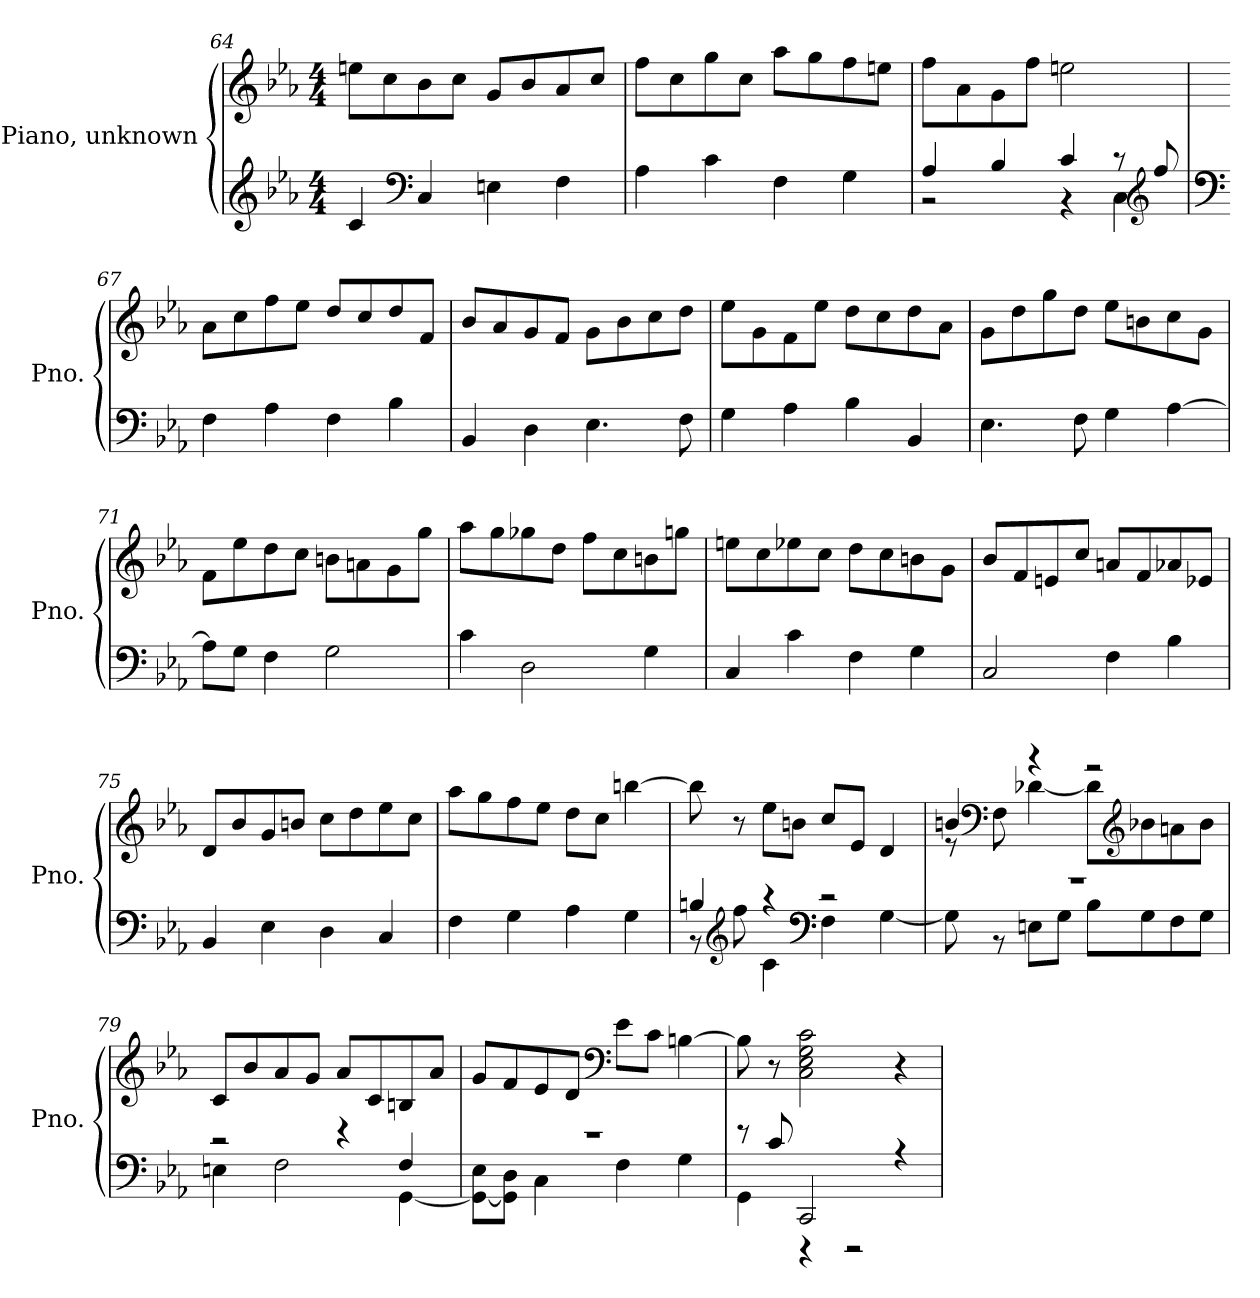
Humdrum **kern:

**kern	**kern
*part1	*part1
*staff2	*staff1
*I"Piano, unknown	*
*I'Pno.	*
*clefG2	*clefG2
*k[b-e-a-]	*k[b-e-a-]
*M4/4	*M4/4
=64	=64
4c/	8een\L
.	8cc\
*clefF4	*
4C/	8b-\
.	8cc\J
4En\	8g/L
.	8b-/
4F\	8a-/
.	8cc/J
!!LO:LB:g=z
=65	=65
4A-\	8ff\L
.	8cc\
4c\	8gg\
.	8cc\J
4F\	8aa-\L
.	8gg\
4G\	8ff\
.	8een\J
=66	=66
*^	*
4A-/	2r	8ff\L
.	.	8a-\
4B-/	.	8g\
.	.	8ff\J
4c/	4r	2een\
8r	4C\	.
*clefG2	*	*
8ff/	.	.
*v	*v	*
=67	=67
*clefF4	*
4F\	8a-\L
.	8cc\
4A-\	8ff\
.	8ee-\J
4F\	8dd/L
.	8cc/
4B-\	8dd/
.	8f/J
=68	=68
4BB-/	8b-/L
.	8a-/
4D\	8g/
.	8f/J
4.E-\	8g\L
.	8b-\
.	8cc\
8F\	8dd\J
!!LO:LB:g=z
=69	=69
4G\	8ee-\L
.	8g\
4A-\	8f\
.	8ee-\J
4B-\	8dd\L
.	8cc\
4BB-/	8dd\
.	8a-\J
=70	=70
4.E-\	8g\L
.	8dd\
.	8gg\
8F\	8dd\J
4G\	8ee-\L
.	8bn\
[4A-\	8cc\
.	8g\J
=71	=71
8A-\L]	8f\L
8G\J	8ee-\
4F\	8dd\
.	8cc\J
2G\	8bn\L
.	8an\
.	8g\
.	8gg\J
=72	=72
4c\	8aa-\L
.	8gg\
2D\	8gg-X\
.	8dd\J
.	8ff\L
.	8cc\
4G\	8bn\
.	8ggn\J
!!LO:LB:g=z
=73	=73
4C/	8een\L
.	8cc\
4c\	8ee-X\
.	8cc\J
4F\	8dd\L
.	8cc\
4G\	8bn\
.	8g\J
=74	=74
2C/	8b-/L
.	8f/
.	8en/
.	8cc/J
4F\	8an/L
.	8f/
4B-\	8a-X/
.	8e-X/J
=75	=75
4BB-/	8d/L
.	8b-/
4E-\	8g/
.	8bn/J
4D\	8cc\L
.	8dd\
4C/	8ee-\
.	8cc\J
=76	=76
4F\	8aa-\L
.	8gg\
4G\	8ff\
.	8ee-\J
4A-\	8dd\L
.	8cc\J
4G\	[4bbn\
!!LO:PB:g=z
=77	=77
*^	*
4Bn/	8r	8bb\]
*clefG2	*	*
.	8ff\	8r
4r	4c\	8ee-\L
.	.	8bn\J
*clefF4	*	*
2r	4F\	8cc/L
.	.	8e-/J
.	[4G\	4d/
=78	=78	=78
*	*	*^
1r	8G\]	4bn/	8r
*	*	*clefF4	*
.	8r	.	8F\
.	8En\L	4r	[4d-X\
.	8G\J	.	.
.	8B-\L	2r	8d-\L]
*	*	*clefG2	*
.	8G\	.	8b-X\
.	8F\	.	8an\
.	8G\J	.	8b-\J
*	*	*v	*v
=79	=79	=79
2r	4En\	8c/L
.	.	8b-/
.	2F\	8a-/
.	.	8g/J
4r	.	8a-/L
.	.	8c/
4F/	[4GG\	8Bn/
.	.	8a-/J
!!LO:LB:g=z
=80	=80	=80
1r	8GG\_ 8E-\L	8g/L
.	8GG\] 8D\J	8f/
.	4C\	8e-/
.	.	8d/J
*	*	*clefF4
.	4F\	8e-\L
.	.	8c\J
.	4G\	[4Bn\
=81	=81	=81
8r	4GG\	8B\]
8c/	.	8r
2CC/	4r	2C\ 2E-\ 2G\ 2c\
.	2r	.
4r	.	4r
*v	*v	*
=	=
*-	*-
